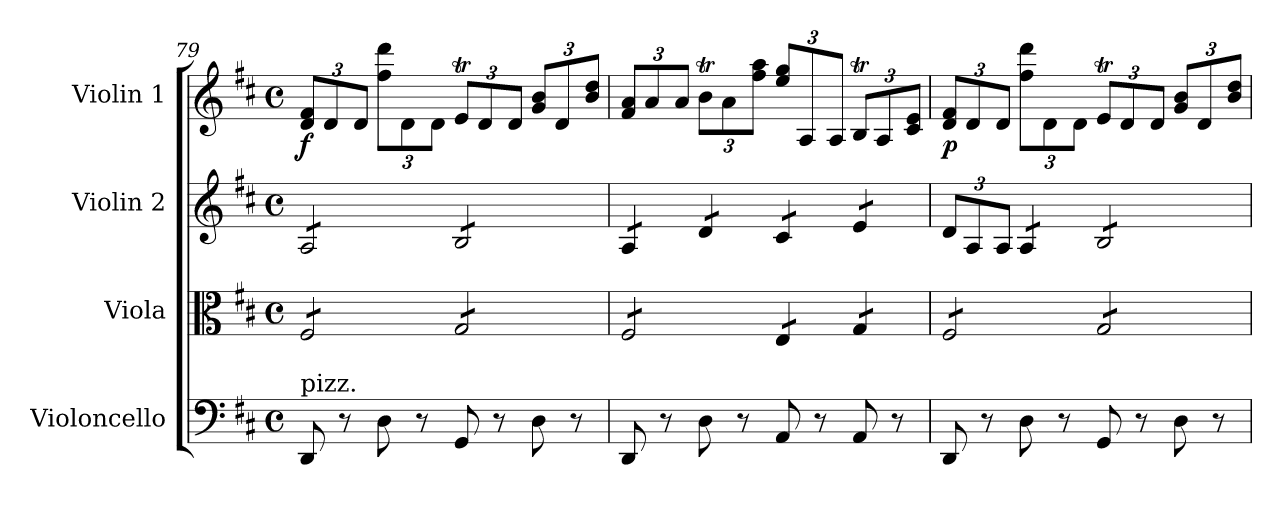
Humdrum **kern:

**kern	**kern	**kern	**kern	**dynam
*part4	*part3	*part2	*part1	*part1
*staff4	*staff3	*staff2	*staff1	*staff1
*I"Violoncello	*I"Viola	*I"Violin 2	*I"Violin 1	*
*I'Vc	*I'Vla	*I'Vln	*I'Vln	*
!!LO:LB:g=z
*clefF4	*clefC3	*clefG2	*clefG2	*
*k[f#c#]	*k[f#c#]	*k[f#c#]	*k[f#c#]	*
*M4/4	*M4/4	*M4/4	*M4/4	*
*met(c)	*met(c)	*met(c)	*met(c)	*
*	*	*	*Xbrackettup	*
=79	=79	=79	=79	=79
!LO:TX:a:t=pizz.	!	!	!	!
!	!	!	!	!LO:DY:b
*	*tremolo	*	*	*
*	*	*tremolo	*	*
8DD/	12F#/L	12A/L	12d/ 12f#/L	f
.	12F#/	12A/	12d/	.
8r	.	.	.	.
.	12F#/	12A/	12d/J	.
8D\	12F#/	12A/	12ff#\ 12ddd\L	.
.	12F#/	12A/	12d\	.
8r	.	.	.	.
.	12F#/J	12A/J	12d\J	.
8GG/	12G/L	12B/L	12eT/L	.
.	12G/	12B/	12d/	.
8r	.	.	.	.
.	12G/	12B/	12d/J	.
8D\	12G/	12B/	12g/ 12b/L	.
.	12G/	12B/	12d/	.
8r	.	.	.	.
.	12G/J	12B/J	12b/ 12dd/J	.
=80	=80	=80	=80	=80
8DD/	12F#/L	12A/L	12f#/ 12a/L	.
.	12F#/	12A/	12a/	.
8r	.	.	.	.
.	12F#/	12A/J	12a/J	.
8D\	12F#/	12d/L	12bT\L	.
.	12F#/	12d/	12a\	.
8r	.	.	.	.
.	12F#/J	12d/J	12ff#\ 12aa\J	.
8AA/	12E/L	12c#/L	12ee/ 12gg/L	.
.	12E/	12c#/	12A/	.
8r	.	.	.	.
.	12E/J	12c#/J	12A/J	.
8AA/	12G/L	12e/L	12BT/L	.
.	12G/	12e/	12A/	.
8r	.	.	.	.
.	12G/J	12e/J	12c#/ 12e/J	.
*	*	*Xtremolo	*	*
=81	=81	=81	=81	=81
*	*	*Xbrackettup	*	*
!	!	!	!	!LO:DY:b
8DD/	12F#/L	12d/L	12d/ 12f#/L	p
.	12F#/	12A/	12d/	.
8r	.	.	.	.
.	12F#/	12A/J	12d/J	.
*	*	*tremolo	*	*
8D\	12F#/	12A/L	12ff#\ 12ddd\L	.
.	12F#/	12A/	12d\	.
8r	.	.	.	.
.	12F#/J	12A/J	12d\J	.
8GG/	12G/L	12B/L	12eT/L	.
.	12G/	12B/	12d/	.
8r	.	.	.	.
.	12G/	12B/	12d/J	.
8D\	12G/	12B/	12g/ 12b/L	.
.	12G/	12B/	12d/	.
8r	.	.	.	.
.	12G/J	12B/J	12b/ 12dd/J	.
*	*	*Xtremolo	*	*
*	*Xtremolo	*	*	*
=	=	=	=	=
*-	*-	*-	*-	*-
